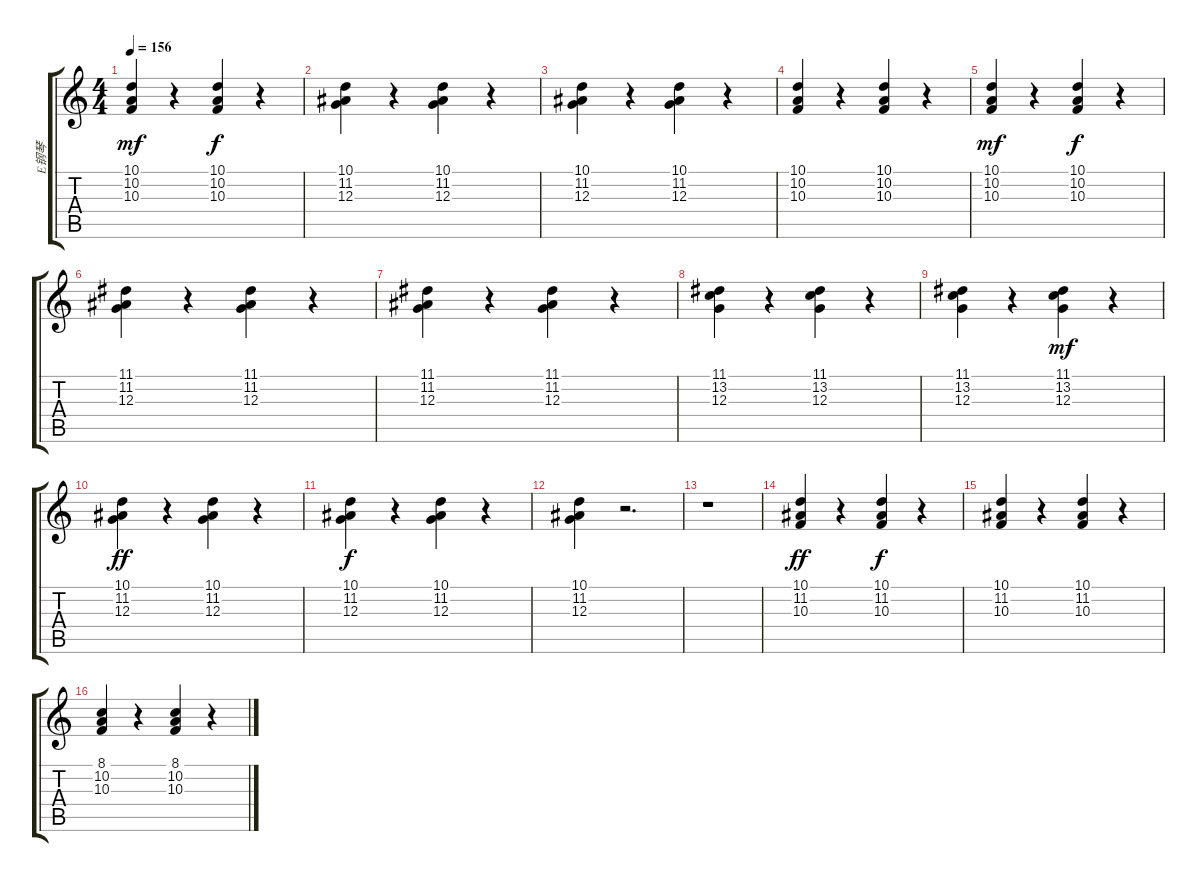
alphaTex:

\track ("E钢琴" "E钢琴") {instrument acousticgrandpiano}
\staff {score tabs}
\tuning (E4 B3 G3 D3 A2 E2) {hide}
\ts (4 4)
\tempo 156
\clef g2
\ks c
(10.1 10.2 10.3).4{dy mf} r.4 (10.1 10.2 10.3).4{dy f} r.4 |
(10.1 11.2 12.3).4 r.4 (10.1 11.2 12.3).4 r.4 |
(10.1 11.2 12.3).4 r.4 (10.1 11.2 12.3).4 r.4 |
(10.1 10.2 10.3).4 r.4 (10.1 10.2 10.3).4 r.4 |
(10.1 10.2 10.3).4{dy mf} r.4 (10.1 10.2 10.3).4{dy f} r.4 |
(11.1 11.2 12.3).4 r.4 (11.1 11.2 12.3).4 r.4 |
(11.1 11.2 12.3).4 r.4 (11.1 11.2 12.3).4 r.4 |
(11.1 13.2 12.3).4 r.4 (11.1 13.2 12.3).4 r.4 |
(11.1 13.2 12.3).4 r.4 (11.1 13.2 12.3).4{dy mf} r.4 |
(10.1 11.2 12.3).4{dy ff} r.4 (10.1 11.2 12.3).4 r.4 |
(10.1 11.2 12.3).4{dy f} r.4 (10.1 11.2 12.3).4 r.4 |
(10.1 11.2 12.3).4 r.2{d} |
r.1 |
(10.1 11.2 10.3).4{dy ff} r.4 (10.1 11.2 10.3).4{dy f} r.4 |
(10.1 11.2 10.3).4 r.4 (10.1 11.2 10.3).4 r.4 |
(8.1 10.2 10.3).4 r.4 (8.1 10.2 10.3).4 r.4
